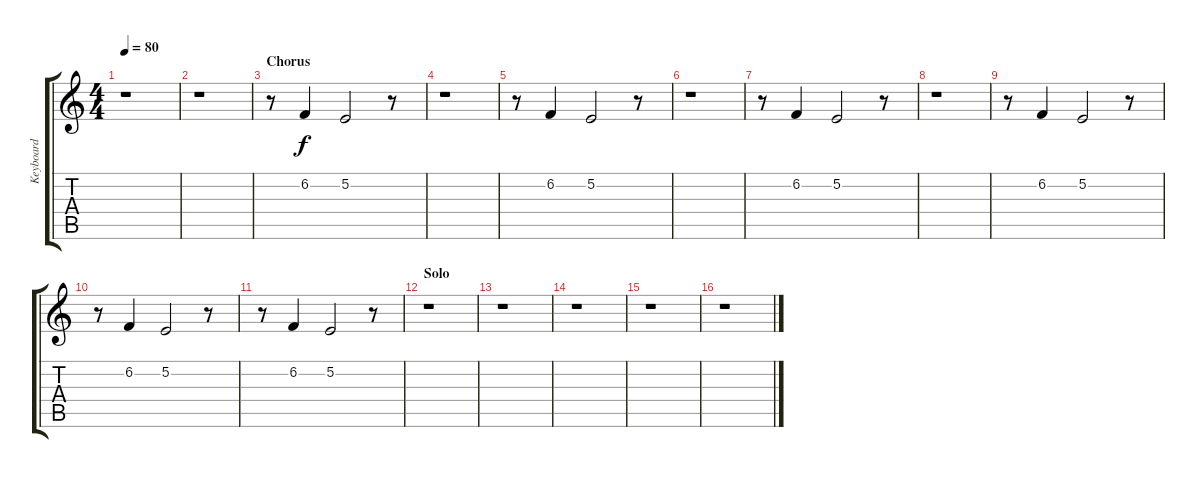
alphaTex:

\track ("Keyboard" "Keyboard") {instrument brightacousticpiano}
\staff {score tabs}
\tuning (E4 B3 G3 D3 A2 E2) {hide}
\ts (4 4)
\tempo 80
\clef g2
\ks c
r.1{dy f} |
r.1 |
\section ("" "Chorus")
r.8 6.2.4 5.2.2 r.8 |
r.1 |
r.8 6.2.4 5.2.2 r.8 |
r.1 |
r.8 6.2.4 5.2.2 r.8 |
r.1 |
r.8 6.2.4 5.2.2 r.8 |
r.8 6.2.4 5.2.2 r.8 |
r.8 6.2.4 5.2.2 r.8 |
\section ("" "Solo")
r.1 |
r.1 |
r.1 |
r.1 |
r.1
